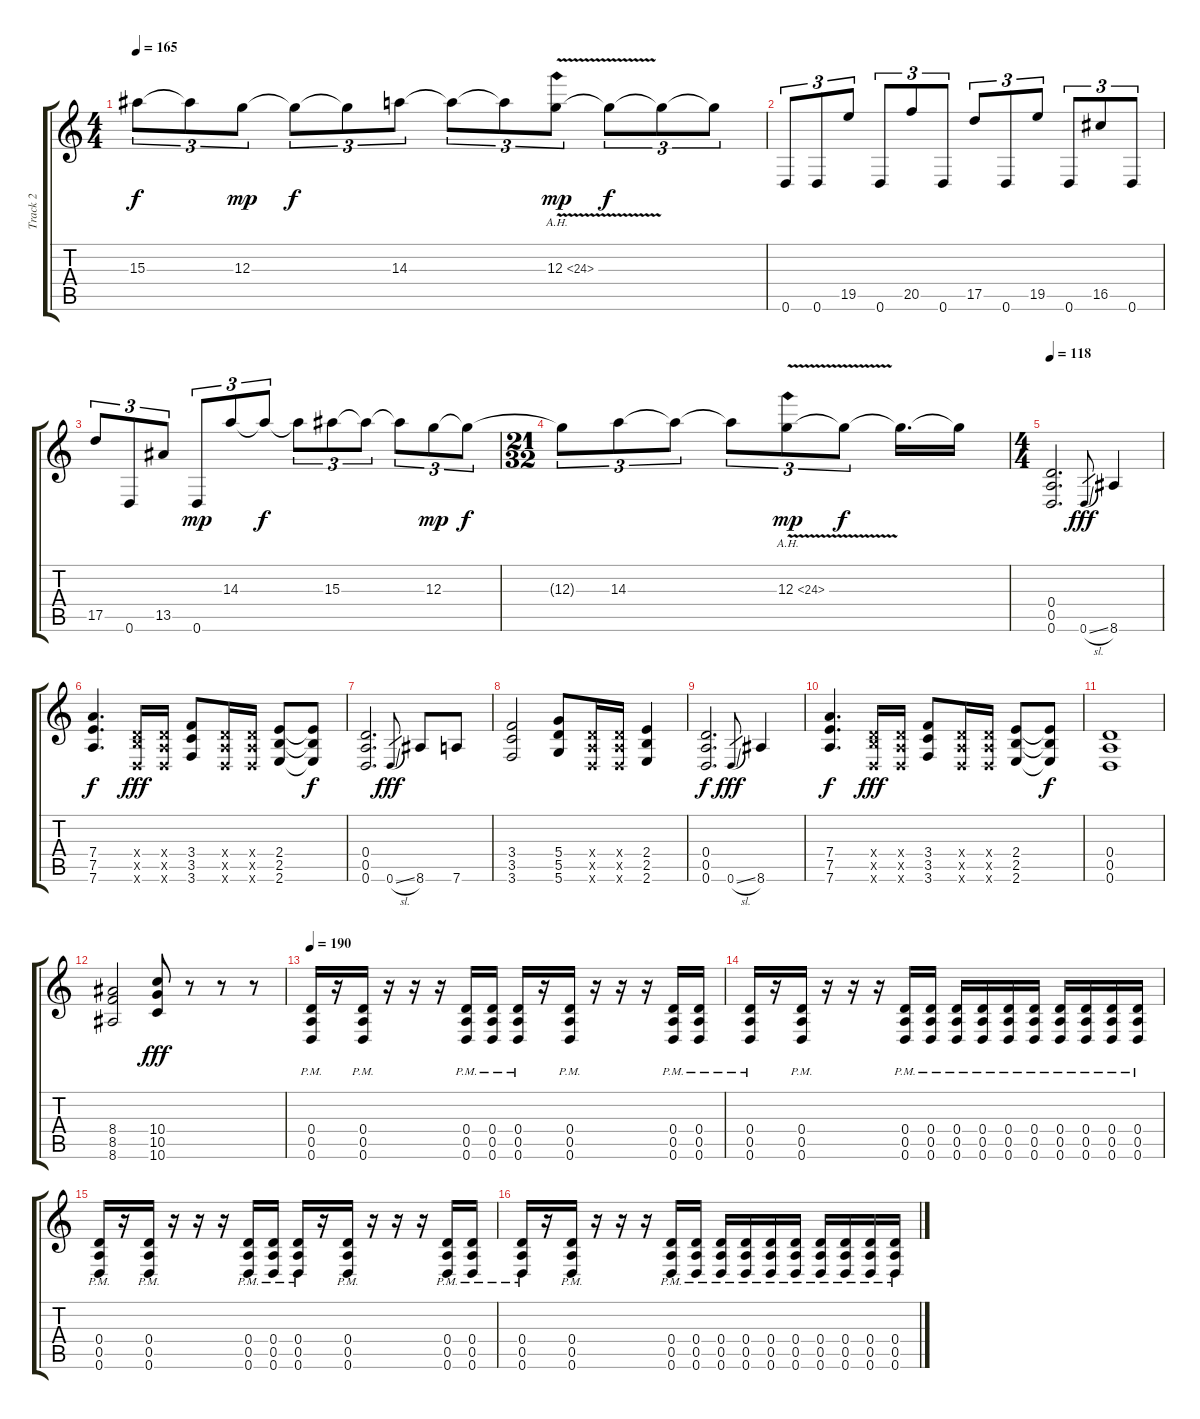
\track ("Track 2" "Track 2") {instrument distortionguitar}
\staff {score tabs}
\tuning (E4 B3 G3 D3 A2 D2) {hide}
\ts (4 4)
\tempo 165
\clef g2
\ks c
15.3{t}.8{tu (3 2) dy f} 15.3{t}.8{tu (3 2)} 12.3.8{tu (3 2) dy mp} 12.3{t}.8{tu (3 2) dy f} 12.3{t}.8{tu (3 2)} 14.3.8{tu (3 2)} 14.3{t}.8{tu (3 2)} 14.3{t}.8{tu (3 2)} 12.3{ah 12 v}.8{tu (3 2) dy mp} 12.3{t}.8{tu (3 2) dy f} 12.3{t}.8{tu (3 2)} 12.3{t}.8{tu (3 2)} |
0.6.8{tu (3 2)} 0.6.8{tu (3 2)} 19.5.8{tu (3 2)} 0.6.8{tu (3 2)} 20.5.8{tu (3 2)} 0.6.8{tu (3 2)} 17.5.8{tu (3 2)} 0.6.8{tu (3 2)} 19.5.8{tu (3 2)} 0.6.8{tu (3 2)} 16.5.8{tu (3 2)} 0.6.8{tu (3 2)} |
17.5.8{tu (3 2)} 0.6.8{tu (3 2)} 13.5.8{tu (3 2)} 0.6.8{tu (3 2) dy mp} 14.3.8{tu (3 2)} 14.3{t}.8{tu (3 2) dy f} 14.3{t}.8{tu (3 2)} 15.3.8{tu (3 2)} 15.3{t}.8{tu (3 2)} 15.3{t}.8{tu (3 2)} 12.3.8{tu (3 2) dy mp} 12.3{t}.8{tu (3 2) dy f} |
\ts (21 32)
12.3{t}.8{tu (3 2)} 14.3.8{tu (3 2)} 14.3{t}.8{tu (3 2)} 14.3{t}.8{tu (3 2)} 12.3{ah 12 v}.8{tu (3 2) dy mp} 12.3{t}.8{tu (3 2) dy f} 12.3{t}.16{d} 12.3{t}.16 |
\ts (4 4)
\tempo 118
(0.4 0.5 0.6).2{d} 0.6{sl}.8{gr dy fff} 8.6.4 |
(7.4 7.5 7.6).4{d dy f} (0.4{x} 2.5{x} 0.6{x}).16{dy fff} (0.4{x} 0.5{x} 0.6{x}).16 (3.4 3.5 3.6).8 (0.4{x} 0.5{x} 0.6{x}).16 (0.4{x} 0.5{x} 0.6{x}).16 (2.4 2.5 2.6).8 (2.4{t} 2.5{t} 2.6{t}).8{dy f} |
(0.4 0.5 0.6).2{d} 0.6{sl}.8{gr dy fff} 8.6.8 7.6.8 |
(3.4 3.5 3.6).2 (5.4 5.5 5.6).8 (0.4{x} 0.5{x} 0.6{x}).16 (0.4{x} 0.5{x} 0.6{x}).16 (2.4 2.5 2.6).4 |
(0.4 0.5 0.6).2{d dy f} 0.6{sl}.8{gr dy fff} 8.6.4 |
(7.4 7.5 7.6).4{d dy f} (0.4{x} 2.5{x} 0.6{x}).16{dy fff} (0.4{x} 0.5{x} 0.6{x}).16 (3.4 3.5 3.6).8 (0.4{x} 0.5{x} 0.6{x}).16 (0.4{x} 0.5{x} 0.6{x}).16 (2.4 2.5 2.6).8 (2.4{t} 2.5{t} 2.6{t}).8{dy f} |
(0.4 0.5 0.6).1 |
(8.4 8.5 8.6).2 (10.4 10.5 10.6).8{dy fff} r.8 r.8 r.8 |
\tempo 190
(0.4{pm} 0.5{pm} 0.6{pm}).16 r.16 (0.4{pm} 0.5{pm} 0.6{pm}).16 r.16 r.16 r.16 (0.4{pm} 0.5{pm} 0.6{pm}).16 (0.4{pm} 0.5{pm} 0.6{pm}).16 (0.4{pm} 0.5{pm} 0.6{pm}).16 r.16 (0.4{pm} 0.5{pm} 0.6{pm}).16 r.16 r.16 r.16 (0.4{pm} 0.5{pm} 0.6{pm}).16 (0.4{pm} 0.5{pm} 0.6{pm}).16 |
(0.4{pm} 0.5{pm} 0.6{pm}).16 r.16 (0.4{pm} 0.5{pm} 0.6{pm}).16 r.16 r.16 r.16 (0.4{pm} 0.5{pm} 0.6{pm}).16 (0.4{pm} 0.5{pm} 0.6{pm}).16 (0.4{pm} 0.5{pm} 0.6{pm}).16 (0.4{pm} 0.5{pm} 0.6{pm}).16 (0.4{pm} 0.5{pm} 0.6{pm}).16 (0.4{pm} 0.5{pm} 0.6{pm}).16 (0.4{pm} 0.5{pm} 0.6{pm}).16 (0.4{pm} 0.5{pm} 0.6{pm}).16 (0.4{pm} 0.5{pm} 0.6{pm}).16 (0.4{pm} 0.5{pm} 0.6{pm}).16 |
(0.4{pm} 0.5{pm} 0.6{pm}).16 r.16 (0.4{pm} 0.5{pm} 0.6{pm}).16 r.16 r.16 r.16 (0.4{pm} 0.5{pm} 0.6{pm}).16 (0.4{pm} 0.5{pm} 0.6{pm}).16 (0.4{pm} 0.5{pm} 0.6{pm}).16 r.16 (0.4{pm} 0.5{pm} 0.6{pm}).16 r.16 r.16 r.16 (0.4{pm} 0.5{pm} 0.6{pm}).16 (0.4{pm} 0.5{pm} 0.6{pm}).16 |
(0.4{pm} 0.5{pm} 0.6{pm}).16 r.16 (0.4{pm} 0.5{pm} 0.6{pm}).16 r.16 r.16 r.16 (0.4{pm} 0.5{pm} 0.6{pm}).16 (0.4{pm} 0.5{pm} 0.6{pm}).16 (0.4{pm} 0.5{pm} 0.6{pm}).16 (0.4{pm} 0.5{pm} 0.6{pm}).16 (0.4{pm} 0.5{pm} 0.6{pm}).16 (0.4{pm} 0.5{pm} 0.6{pm}).16 (0.4{pm} 0.5{pm} 0.6{pm}).16 (0.4{pm} 0.5{pm} 0.6{pm}).16 (0.4{pm} 0.5{pm} 0.6{pm}).16 (0.4{pm} 0.5{pm} 0.6{pm}).16
